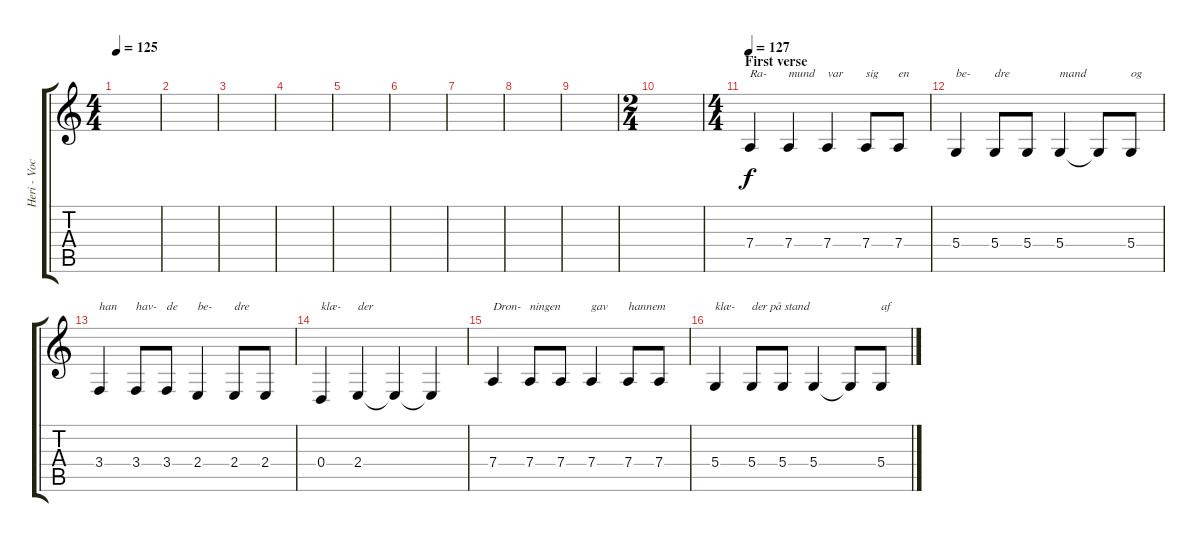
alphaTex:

\track ("Heri - Vocals" "Heri - Voc") {instrument lead1square}
\staff {score tabs}
\tuning (E4 B3 G3 D3 A2 E2) {hide}
\ts (4 4)
\tempo 125
\clef g2
\ks c
|
|
|
|
|
|
|
|
|
\ts (2 4)
|
\ts (4 4)
\section ("" "First verse")
\tempo 127
7.4.4{txt "Ra-"} 7.4.4{txt "mund"} 7.4.4{txt "var"} 7.4.8{txt "sig"} 7.4.8{txt "en"} |
5.4.4{txt "be-"} 5.4.8{txt "dre"} 5.4.8 5.4.4{txt "mand"} 5.4{t}.8 5.4.8{txt "og"} |
3.4.4{txt "han"} 3.4.8{txt "hav-"} 3.4.8{txt "de"} 2.4.4{txt "be-"} 2.4.8{txt "dre"} 2.4.8 |
0.4.4{txt "klæ-"} 2.4.4{txt "der"} 2.4{t}.4 2.4{t}.4 |
7.4.4{txt "Dron-"} 7.4.8{txt "ningen"} 7.4.8 7.4.4{txt "gav"} 7.4.8{txt "hannem"} 7.4.8 |
5.4.4{txt "klæ-"} 5.4.8{txt "der på stand"} 5.4.8 5.4.4 5.4{t}.8 5.4.8{txt "af"}
